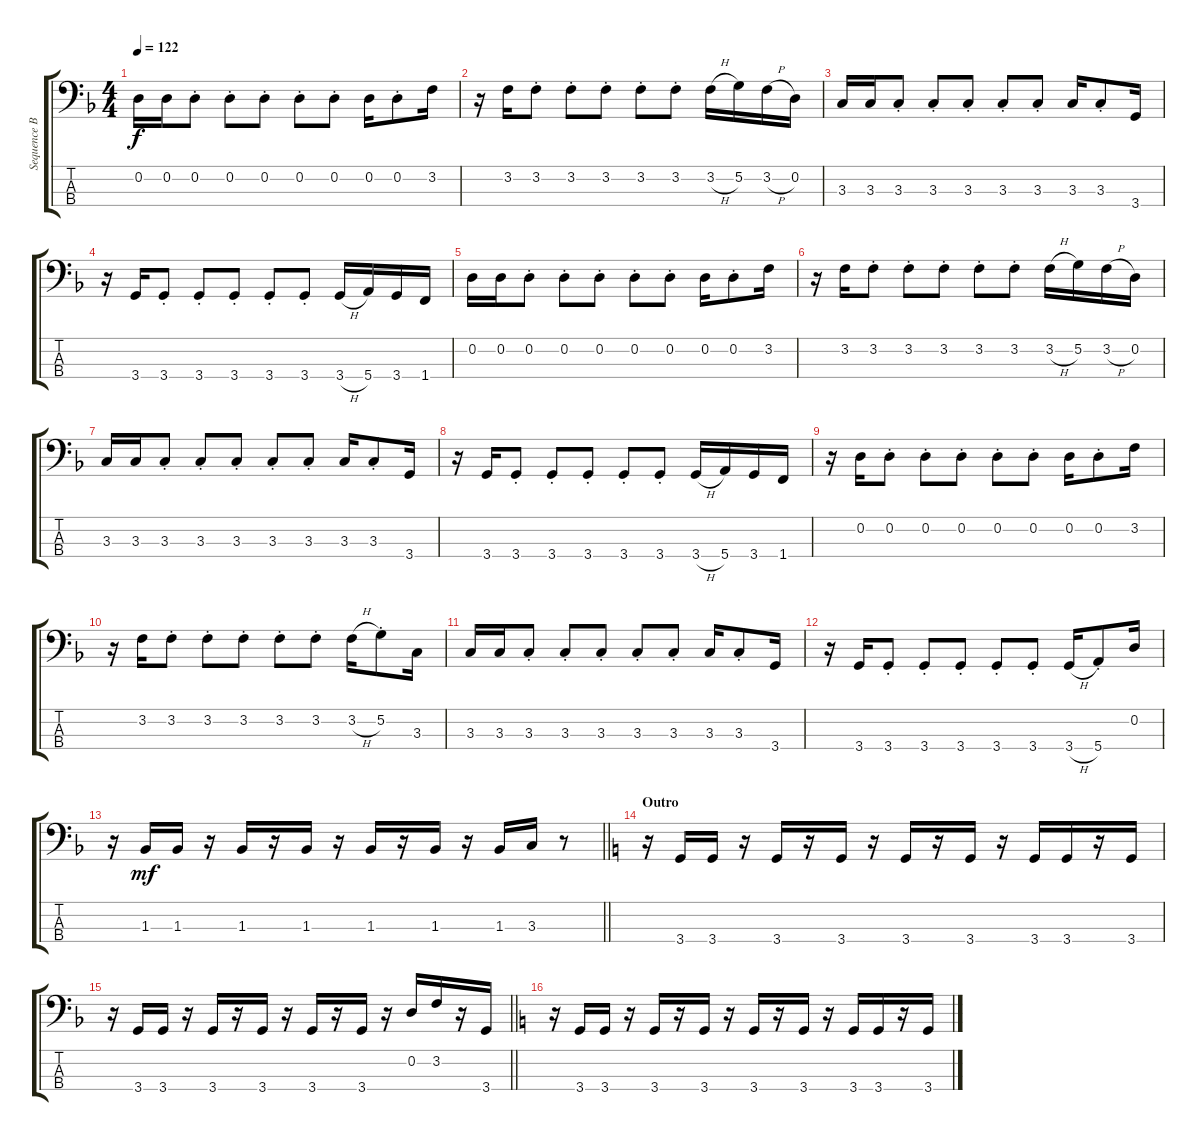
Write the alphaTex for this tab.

\track ("Sequence Bass (Gillian Gilbert)" "Sequence B") {instrument electricbassfinger}
\staff {score tabs}
\tuning (G2 D2 A1 E1) {hide}
\ts (4 4)
\tempo 122
\clef f4
\ks f
0.2.16{dy f} 0.2.16 0.2{st}.8 0.2{st}.8 0.2{st}.8 0.2{st}.8 0.2{st}.8 0.2.16 0.2{st}.8 3.2.16 |
r.16 3.2.16 3.2{st}.8 3.2{st}.8 3.2{st}.8 3.2{st}.8 3.2{st}.8 3.2{h}.16 5.2.16 3.2{h}.16 0.2.16 |
3.3.16 3.3.16 3.3{st}.8 3.3{st}.8 3.3{st}.8 3.3{st}.8 3.3{st}.8 3.3.16 3.3{st}.8 3.4.16 |
r.16 3.4.16 3.4{st}.8 3.4{st}.8 3.4{st}.8 3.4{st}.8 3.4{st}.8 3.4{h}.16 5.4.16 3.4.16 1.4.16 |
0.2.16 0.2.16 0.2{st}.8 0.2{st}.8 0.2{st}.8 0.2{st}.8 0.2{st}.8 0.2.16 0.2{st}.8 3.2.16 |
r.16 3.2.16 3.2{st}.8 3.2{st}.8 3.2{st}.8 3.2{st}.8 3.2{st}.8 3.2{h}.16 5.2.16 3.2{h}.16 0.2.16 |
3.3.16 3.3.16 3.3{st}.8 3.3{st}.8 3.3{st}.8 3.3{st}.8 3.3{st}.8 3.3.16 3.3{st}.8 3.4.16 |
r.16 3.4.16 3.4{st}.8 3.4{st}.8 3.4{st}.8 3.4{st}.8 3.4{st}.8 3.4{h}.16 5.4.16 3.4.16 1.4.16 |
r.16 0.2.16 0.2{st}.8 0.2{st}.8 0.2{st}.8 0.2{st}.8 0.2{st}.8 0.2.16 0.2{st}.8 3.2.16 |
r.16 3.2.16 3.2{st}.8 3.2{st}.8 3.2{st}.8 3.2{st}.8 3.2{st}.8 3.2{h}.16 5.2{st}.8 3.3.16 |
3.3.16 3.3.16 3.3{st}.8 3.3{st}.8 3.3{st}.8 3.3{st}.8 3.3{st}.8 3.3.16 3.3{st}.8 3.4.16 |
r.16 3.4.16 3.4{st}.8 3.4{st}.8 3.4{st}.8 3.4{st}.8 3.4{st}.8 3.4{h}.16 5.4{st}.8 0.2.16 |
\barLineRight lightlight
r.16 1.3.16{dy mf} 1.3.16 r.16 1.3.16 r.16 1.3.16 r.16 1.3.16 r.16 1.3.16 r.16 1.3.16 3.3.16 r.8 |
\section ("" "Outro")
\ks c
r.16 3.4.16 3.4.16 r.16 3.4.16 r.16 3.4.16 r.16 3.4.16 r.16 3.4.16 r.16 3.4.16 3.4.16 r.16 3.4.16 |
\barLineRight lightlight
\ks f
r.16 3.4.16 3.4.16 r.16 3.4.16 r.16 3.4.16 r.16 3.4.16 r.16 3.4.16 r.16 0.2.16 3.2.16 r.16 3.4.16 |
\ks c
r.16 3.4.16 3.4.16 r.16 3.4.16 r.16 3.4.16 r.16 3.4.16 r.16 3.4.16 r.16 3.4.16 3.4.16 r.16 3.4.16
